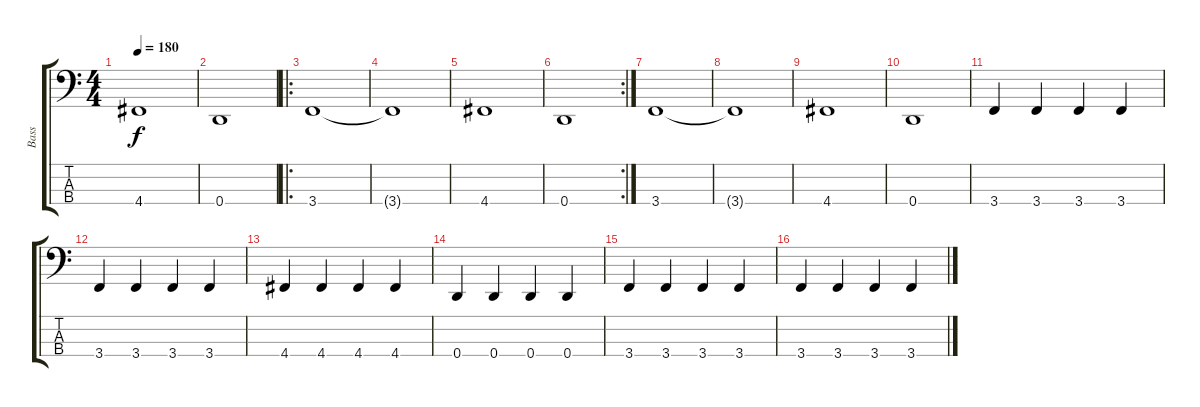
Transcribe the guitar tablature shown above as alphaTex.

\track ("Bass" "Bass") {instrument electricbassfinger}
\staff {score tabs}
\tuning (G2 D2 A1 D1) {hide}
\ts (4 4)
\tempo 180
\clef f4
\ks c
4.4.1{dy f} |
0.4.1 |
\ro
3.4.1 |
3.4{t}.1 |
4.4.1 |
\rc 2
0.4.1 |
3.4.1 |
3.4{t}.1 |
4.4.1 |
0.4.1 |
3.4.4 3.4.4 3.4.4 3.4.4 |
3.4.4 3.4.4 3.4.4 3.4.4 |
4.4.4 4.4.4 4.4.4 4.4.4 |
0.4.4 0.4.4 0.4.4 0.4.4 |
3.4.4 3.4.4 3.4.4 3.4.4 |
3.4.4 3.4.4 3.4.4 3.4.4
